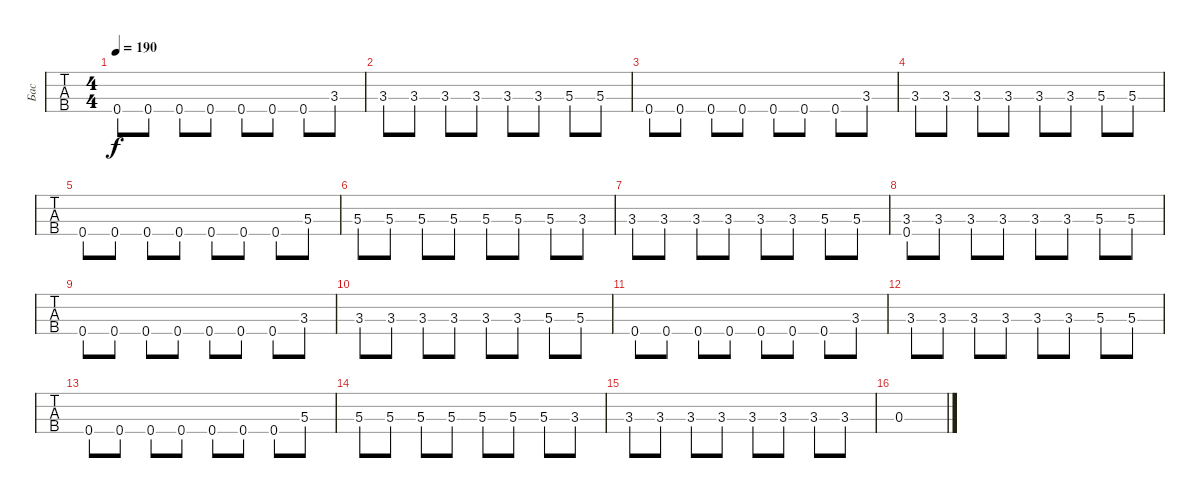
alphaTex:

\track ("Бас" "Бас") {instrument electricbassfinger}
\staff {tabs}
\tuning (G2 D2 A1 E1) {hide}
\ts (4 4)
\tempo 190
\clef f4
\ks c
0.4.8{dy f} 0.4.8 0.4.8 0.4.8 0.4.8 0.4.8 0.4.8 3.3.8 |
3.3.8 3.3.8 3.3.8 3.3.8 3.3.8 3.3.8 5.3.8 5.3.8 |
0.4.8 0.4.8 0.4.8 0.4.8 0.4.8 0.4.8 0.4.8 3.3.8 |
3.3.8 3.3.8 3.3.8 3.3.8 3.3.8 3.3.8 5.3.8 5.3.8 |
0.4.8 0.4.8 0.4.8 0.4.8 0.4.8 0.4.8 0.4.8 5.3.8 |
5.3.8 5.3.8 5.3.8 5.3.8 5.3.8 5.3.8 5.3.8 3.3.8 |
3.3.8 3.3.8 3.3.8 3.3.8 3.3.8 3.3.8 5.3.8 5.3.8 |
(3.3 0.4).8 3.3.8 3.3.8 3.3.8 3.3.8 3.3.8 5.3.8 5.3.8 |
0.4.8 0.4.8 0.4.8 0.4.8 0.4.8 0.4.8 0.4.8 3.3.8 |
3.3.8 3.3.8 3.3.8 3.3.8 3.3.8 3.3.8 5.3.8 5.3.8 |
0.4.8 0.4.8 0.4.8 0.4.8 0.4.8 0.4.8 0.4.8 3.3.8 |
3.3.8 3.3.8 3.3.8 3.3.8 3.3.8 3.3.8 5.3.8 5.3.8 |
0.4.8 0.4.8 0.4.8 0.4.8 0.4.8 0.4.8 0.4.8 5.3.8 |
5.3.8 5.3.8 5.3.8 5.3.8 5.3.8 5.3.8 5.3.8 3.3.8 |
3.3.8 3.3.8 3.3.8 3.3.8 3.3.8 3.3.8 3.3.8 3.3.8 |
0.3.1
